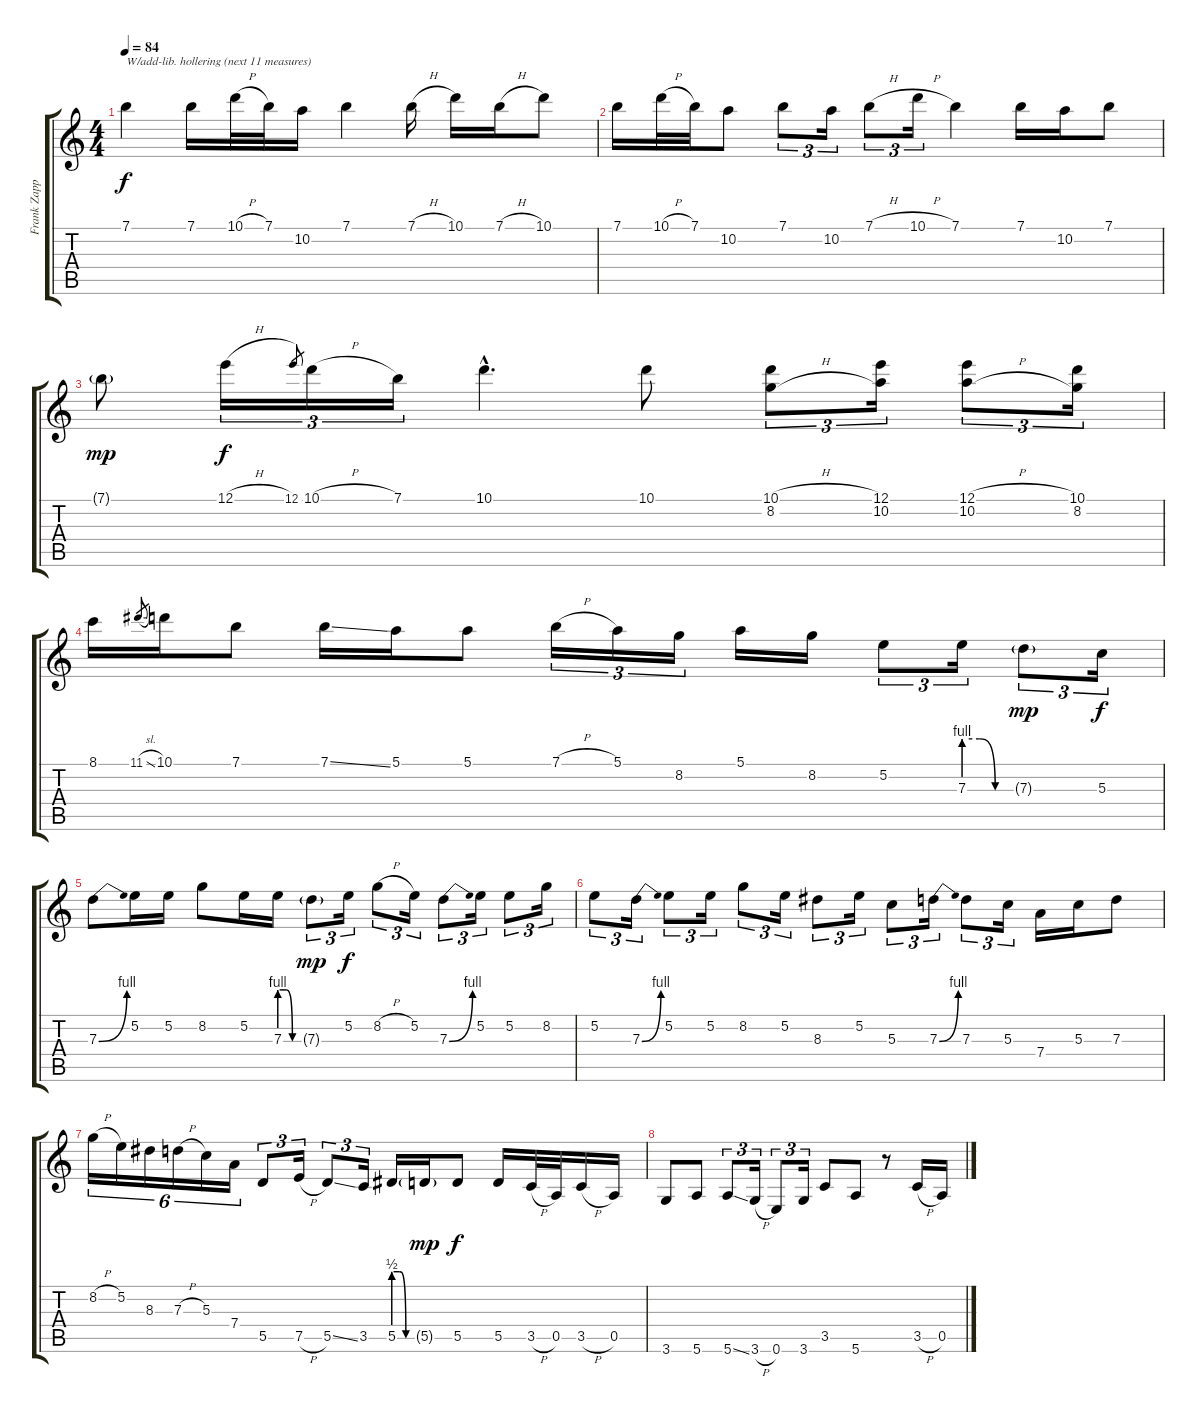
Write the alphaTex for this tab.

\track ("Frank Zappa - Guitar" "Frank Zapp") {instrument distortionguitar}
\staff {score tabs}
\tuning (E4 B3 G3 D3 A2 E2) {hide}
\ts (4 4)
\tempo 84
\clef g2
\ks c
7.1.4{txt "W/add-lib. hollering (next 11 measures)" dy f} 7.1.16 10.1{h}.32 7.1.32 10.2.16 7.1.4 7.1{h}.16 10.1.16 7.1{h}.16 10.1.8 |
7.1.16 10.1{h}.32 7.1.32 10.2.8 7.1.8{tu (3 2)} 10.2.16{tu (3 2)} 7.1{h}.8{tu (3 2)} 10.1{h}.16{tu (3 2)} 7.1.4 7.1.16 10.2.16 7.1.8 |
7.1{g}.8{dy mp} 12.1{h}.16{tu (3 2) dy f} 12.1.8{gr} 10.1{h}.16{tu (3 2)} 7.1.16{tu (3 2)} 10.1{hac}.4{d} 10.1.8 (10.1{h} 8.2{h}).8{tu (3 2)} (12.1 10.2).16{tu (3 2)} (12.1{h} 10.2{h}).8{tu (3 2)} (10.1 8.2).16{tu (3 2)} |
8.1.16 11.1{sl}.8{gr} 10.1.16 7.1.8 7.1{ss}.16 5.1.16 5.1.8 7.1{h}.16{tu (3 2)} 5.1.16{tu (3 2)} 8.2.16{tu (3 2)} 5.1.16 8.2.16 5.2.8{tu (3 2)} 7.3{be (custom 0 4 20 4 40 0 60 0)}.16{tu (3 2)} 7.3{g}.8{tu (3 2) dy mp} 5.3.16{tu (3 2) dy f} |
7.3{be (bend 0 0 60 4)}.8 5.2.16 5.2.16 8.2.8 5.2.16 7.3{be (custom 0 4 20 4 40 0 60 0)}.16 7.3{g}.8{tu (3 2) dy mp} 5.2.16{tu (3 2) dy f} 8.2{h}.8{tu (3 2)} 5.2.16{tu (3 2)} 7.3{be (bend 0 0 60 4)}.8{tu (3 2)} 5.2.16{tu (3 2)} 5.2.8{tu (3 2)} 8.2.16{tu (3 2)} |
5.2.8{tu (3 2)} 7.3{be (bend 0 0 60 4)}.16{tu (3 2)} 5.2.8{tu (3 2)} 5.2.16{tu (3 2)} 8.2.8{tu (3 2)} 5.2.16{tu (3 2)} 8.3.8{tu (3 2)} 5.2.16{tu (3 2)} 5.3.8{tu (3 2)} 7.3{be (bend 0 0 60 4)}.16{tu (3 2)} 7.3.8{tu (3 2)} 5.3.16{tu (3 2)} 7.4.16 5.3.16 7.3.8 |
8.2{h}.16{tu (6 4)} 5.2.16{tu (6 4)} 8.3.16{tu (6 4)} 7.3{h}.16{tu (6 4)} 5.3.16{tu (6 4)} 7.4.16{tu (6 4)} 5.5.8{tu (3 2)} 7.5{h}.16{tu (3 2)} 5.5{ss}.8{tu (3 2)} 3.5.16{tu (3 2)} 5.5{be (custom 0 2 20 2 40 0 60 0)}.16 5.5{g}.16{dy mp} 5.5.8{dy f} 5.5.16 3.5{h}.32 0.5.32 3.5{h}.16 0.5.16 |
3.6.8 5.6.8 5.6{ss}.8{tu (3 2)} 3.6{h}.16{tu (3 2)} 0.6.8{tu (3 2)} 3.6.16{tu (3 2)} 3.5.8 5.6.8 r.8 3.5{h}.16 0.5.16
